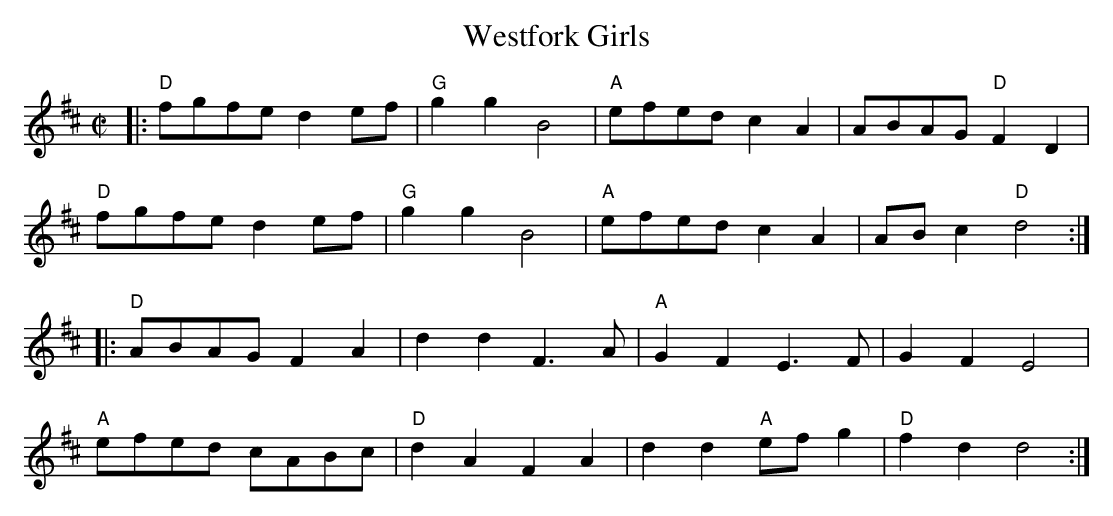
X:1
T: Westfork Girls
M: C|
K: D
|:\
"D"fgfe d2ef | "G"g2g2 B4 | "A"efed c2A2 | ABAG "D"F2D2 |
"D"fgfe d2ef | "G"g2g2 B4 | "A"efed c2A2 | ABc2 "D"d4 :|
|:\
"D"ABAG F2A2 | d2d2 F3A | "A"G2F2 E3F | G2F2 E4 |
"A"efed cABc | "D"d2A2 F2A2 | d2d2 "A"efg2 | "D"f2d2 d4 :|
